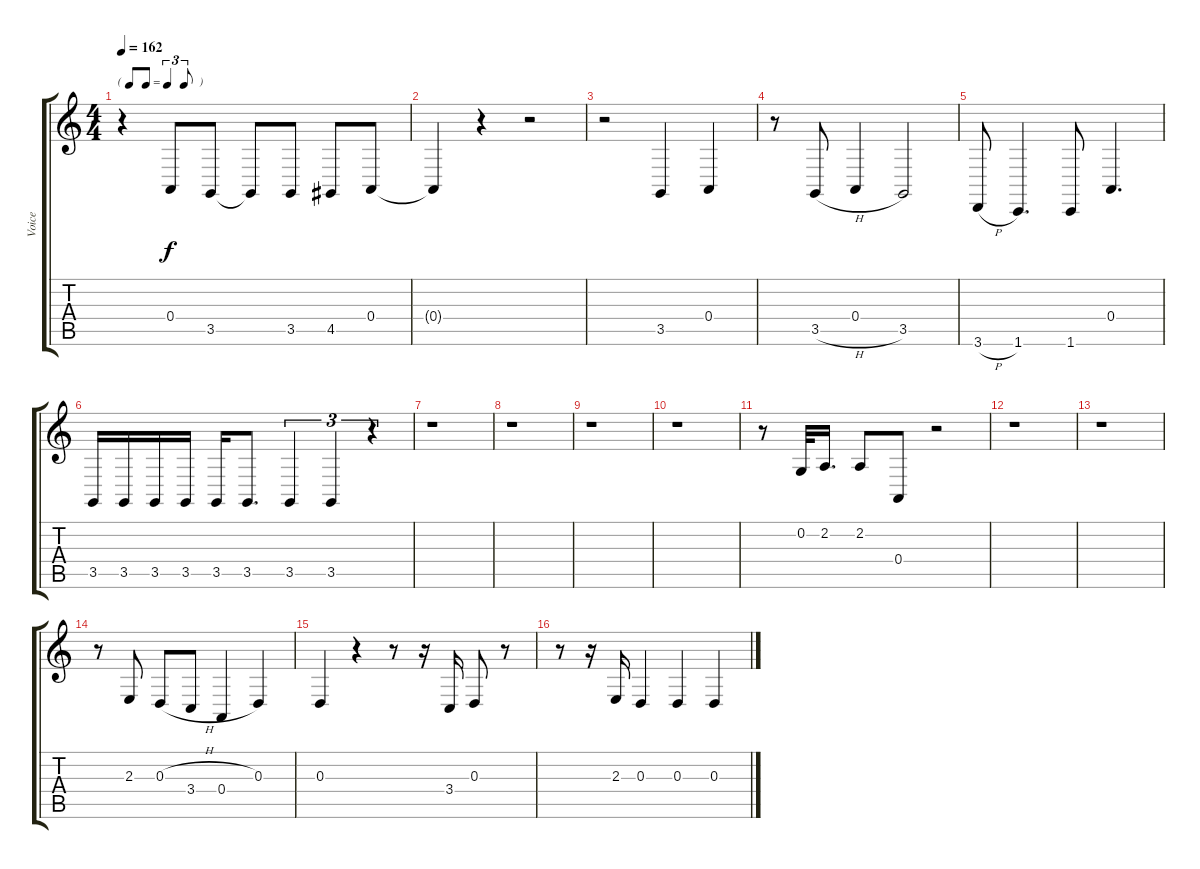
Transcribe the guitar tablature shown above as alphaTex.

\track ("Voice" "Voice") {instrument pad4choir}
\staff {score tabs}
\tuning (B3 G3 D3 A2 E2 B1) {hide}
\ts (4 4)
\tf triplet8th
\tempo 162
\clef g2
\ks c
r.4{dy f} 0.4.8 3.5.8 3.5{t}.8 3.5.8 4.5.8 0.4.8 |
0.4{t}.4 r.4 r.2 |
r.2 3.5.4 0.4.4 |
r.8 3.5{h}.8 0.4.4 3.5.2 |
3.6{h}.8 1.6.4{d} 1.6.8 0.4.4{d} |
3.5.16 3.5.16 3.5.16 3.5.16 3.5.16 3.5.8{d} 3.5.4{tu (3 2)} 3.5.4{tu (3 2)} r.4{tu (3 2)} |
r.1 |
r.1 |
r.1 |
r.1 |
r.8 0.2.32 2.2.16{d} 2.2.8 0.4.8 r.2 |
r.1 |
r.1 |
r.8 2.3.8 0.3{h}.8 3.4.8 0.4.4 0.3.4 |
0.3.4 r.4 r.8 r.16 3.4.16 0.3.8 r.8 |
r.8 r.16 2.3.16 0.3.4 0.3.4 0.3.4
